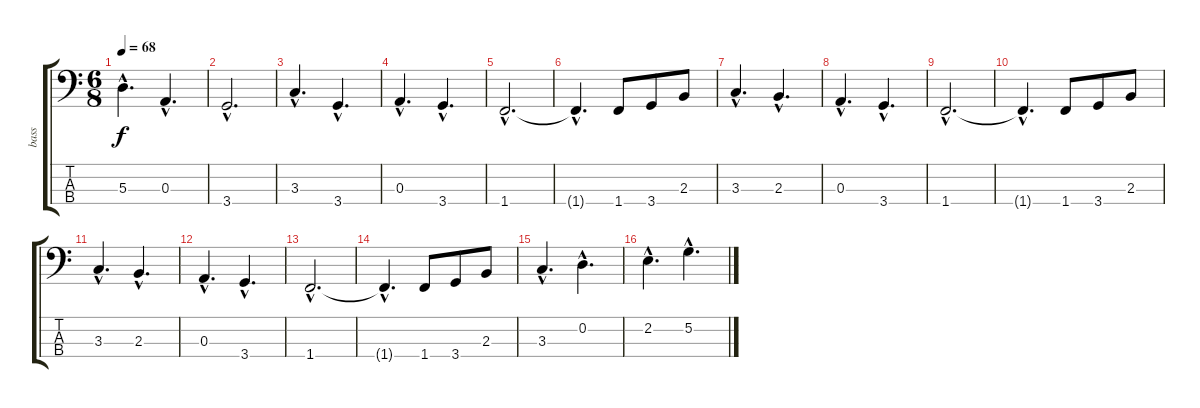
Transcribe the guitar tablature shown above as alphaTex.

\track ("bass" "bass") {instrument electricbassfinger}
\staff {score tabs}
\tuning (G2 D2 A1 E1) {hide}
\ts (6 8)
\tempo 68
\clef f4
\ks c
5.3{hac}.4{d dy f} 0.3{hac}.4{d} |
3.4{hac}.2{d} |
3.3{hac}.4{d} 3.4{hac}.4{d} |
0.3{hac}.4{d} 3.4{hac}.4{d} |
1.4{hac}.2{d} |
1.4{hac t}.4{d} 1.4.8 3.4.8 2.3.8 |
3.3{hac}.4{d} 2.3{hac}.4{d} |
0.3{hac}.4{d} 3.4{hac}.4{d} |
1.4{hac}.2{d} |
1.4{hac t}.4{d} 1.4.8 3.4.8 2.3.8 |
3.3{hac}.4{d} 2.3{hac}.4{d} |
0.3{hac}.4{d} 3.4{hac}.4{d} |
1.4{hac}.2{d} |
1.4{hac t}.4{d} 1.4.8 3.4.8 2.3.8 |
3.3{hac}.4{d} 0.2{hac}.4{d} |
2.2{hac}.4{d} 5.2{hac}.4{d}
